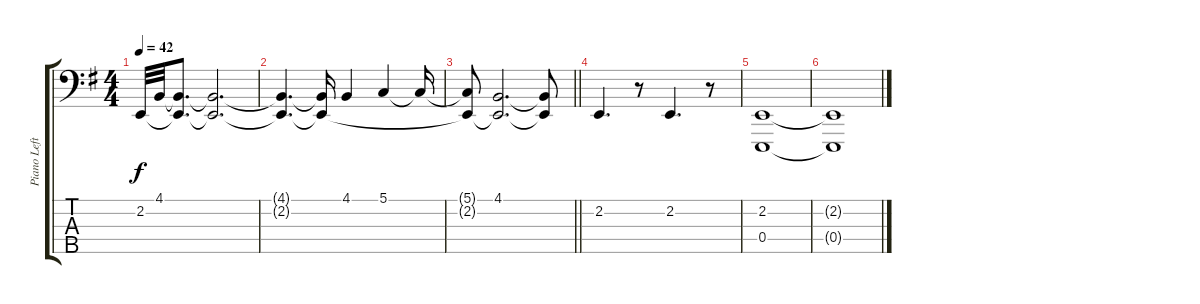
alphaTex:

\track ("Piano Left Standard" "Piano Left") {instrument acousticgrandpiano}
\staff {score tabs}
\tuning (G2 D2 A1 E1 B0) {hide}
\ts (4 4)
\tempo 42
\clef f4
\ks eminor
2.2.32{dy f} 4.1.32 (4.1{t} 2.2{t}).8{d} (4.1{t} 2.2{t}).2{d} |
(4.1{t} 2.2{t}).4{d} (4.1{t} 2.2{t}).16 4.1.4 5.1.4 5.1{t}.16 |
\barLineRight lightlight
(5.1{t} 2.2{t}).8 (4.1 2.2{t}).2{d} (4.1{t} 2.2{t}).8 |
2.2.4{d} r.8 2.2.4{d} r.8 |
(2.2 0.4).1 |
(2.2{t} 0.4{t}).1
